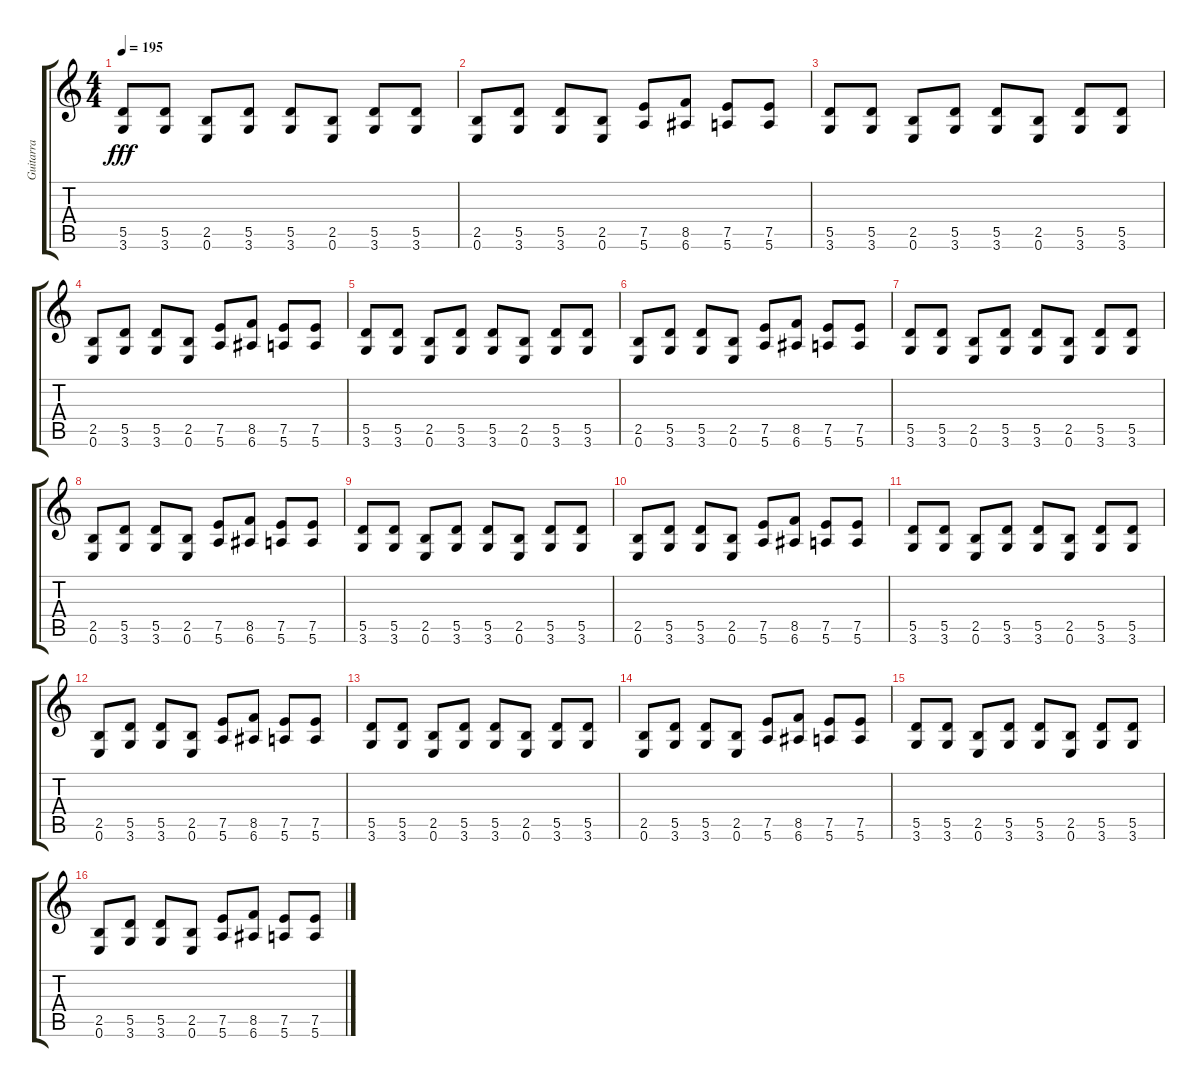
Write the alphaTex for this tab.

\track ("Guitarra" "Guitarra") {instrument overdrivenguitar}
\staff {score tabs}
\tuning (E4 B3 G3 D3 A2 E2) {hide}
\ts (4 4)
\tempo 195
\clef g2
\ks c
(5.5 3.6).8{dy fff} (5.5 3.6).8 (2.5 0.6).8 (5.5 3.6).8 (5.5 3.6).8 (2.5 0.6).8 (5.5 3.6).8 (5.5 3.6).8 |
(2.5 0.6).8 (5.5 3.6).8 (5.5 3.6).8 (2.5 0.6).8 (7.5 5.6).8 (8.5 6.6).8 (7.5 5.6).8 (7.5 5.6).8 |
(5.5 3.6).8 (5.5 3.6).8 (2.5 0.6).8 (5.5 3.6).8 (5.5 3.6).8 (2.5 0.6).8 (5.5 3.6).8 (5.5 3.6).8 |
(2.5 0.6).8 (5.5 3.6).8 (5.5 3.6).8 (2.5 0.6).8 (7.5 5.6).8 (8.5 6.6).8 (7.5 5.6).8 (7.5 5.6).8 |
(5.5 3.6).8 (5.5 3.6).8 (2.5 0.6).8 (5.5 3.6).8 (5.5 3.6).8 (2.5 0.6).8 (5.5 3.6).8 (5.5 3.6).8 |
(2.5 0.6).8 (5.5 3.6).8 (5.5 3.6).8 (2.5 0.6).8 (7.5 5.6).8 (8.5 6.6).8 (7.5 5.6).8 (7.5 5.6).8 |
(5.5 3.6).8 (5.5 3.6).8 (2.5 0.6).8 (5.5 3.6).8 (5.5 3.6).8 (2.5 0.6).8 (5.5 3.6).8 (5.5 3.6).8 |
(2.5 0.6).8 (5.5 3.6).8 (5.5 3.6).8 (2.5 0.6).8 (7.5 5.6).8 (8.5 6.6).8 (7.5 5.6).8 (7.5 5.6).8 |
(5.5 3.6).8 (5.5 3.6).8 (2.5 0.6).8 (5.5 3.6).8 (5.5 3.6).8 (2.5 0.6).8 (5.5 3.6).8 (5.5 3.6).8 |
(2.5 0.6).8 (5.5 3.6).8 (5.5 3.6).8 (2.5 0.6).8 (7.5 5.6).8 (8.5 6.6).8 (7.5 5.6).8 (7.5 5.6).8 |
(5.5 3.6).8 (5.5 3.6).8 (2.5 0.6).8 (5.5 3.6).8 (5.5 3.6).8 (2.5 0.6).8 (5.5 3.6).8 (5.5 3.6).8 |
(2.5 0.6).8 (5.5 3.6).8 (5.5 3.6).8 (2.5 0.6).8 (7.5 5.6).8 (8.5 6.6).8 (7.5 5.6).8 (7.5 5.6).8 |
(5.5 3.6).8 (5.5 3.6).8 (2.5 0.6).8 (5.5 3.6).8 (5.5 3.6).8 (2.5 0.6).8 (5.5 3.6).8 (5.5 3.6).8 |
(2.5 0.6).8 (5.5 3.6).8 (5.5 3.6).8 (2.5 0.6).8 (7.5 5.6).8 (8.5 6.6).8 (7.5 5.6).8 (7.5 5.6).8 |
(5.5 3.6).8 (5.5 3.6).8 (2.5 0.6).8 (5.5 3.6).8 (5.5 3.6).8 (2.5 0.6).8 (5.5 3.6).8 (5.5 3.6).8 |
(2.5 0.6).8 (5.5 3.6).8 (5.5 3.6).8 (2.5 0.6).8 (7.5 5.6).8 (8.5 6.6).8 (7.5 5.6).8 (7.5 5.6).8
